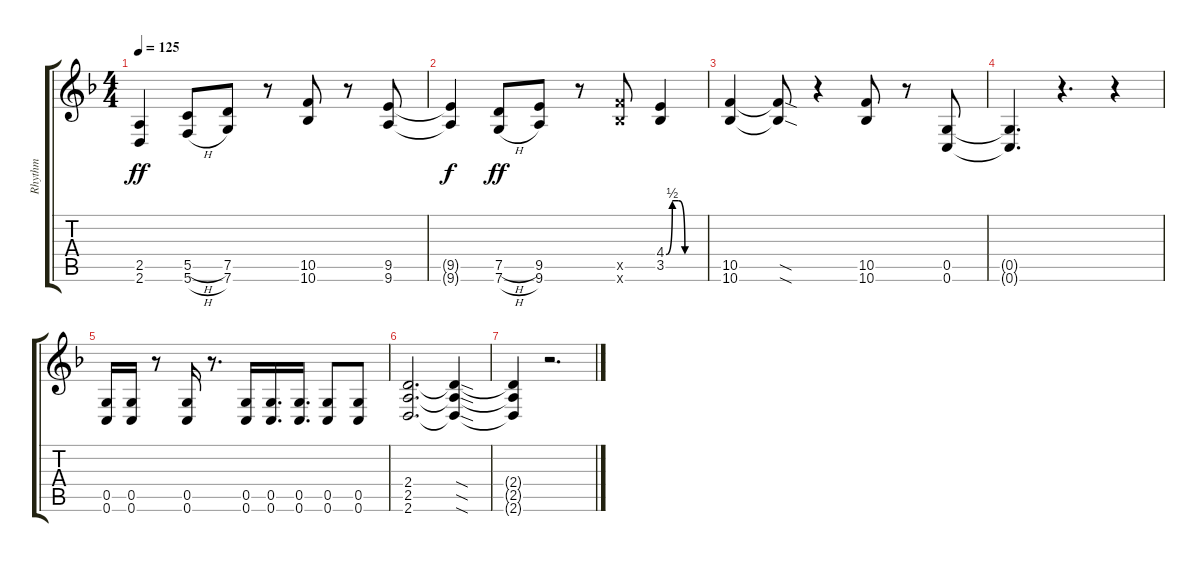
\track ("Rhythm" "Rhythm") {instrument overdrivenguitar}
\staff {score tabs}
\tuning (D4 A3 F3 C3 G2 C2) {hide}
\ts (4 4)
\tempo 125
\clef g2
\ks dminor
(2.5 2.6).4{dy ff} (5.5{h} 5.6{h}).8 (7.5 7.6).8 r.8 (10.5 10.6).8 r.8 (9.5 9.6).8 |
(9.5{t} 9.6{t}).4{dy f} (7.5{h} 7.6{h}).8{dy ff} (9.5 9.6).8 r.8 (10.5{x} 10.6{x}).8 (4.4{be (custom 0 0 10 2 20 2 30 0 60 0)} 3.5).4 |
(10.5 10.6).4 (10.5{sod t} 10.6{sod t}).8 r.4 (10.5 10.6).8 r.8 (0.5 0.6).8 |
(0.5{t} 0.6{t}).4{d} r.4{d} r.4 |
(0.5 0.6).16 (0.5 0.6).16 r.8 (0.5 0.6).16 r.8{d} (0.5 0.6).16 (0.5 0.6).16{d} (0.5 0.6).16{d} (0.5 0.6).8 (0.5 0.6).8 |
(2.4 2.5 2.6).2{d} (2.4{sod t} 2.5{sod t} 2.6{sod t}).4 |
(2.4{t} 2.5{t} 2.6{t}).4 r.2{d}
